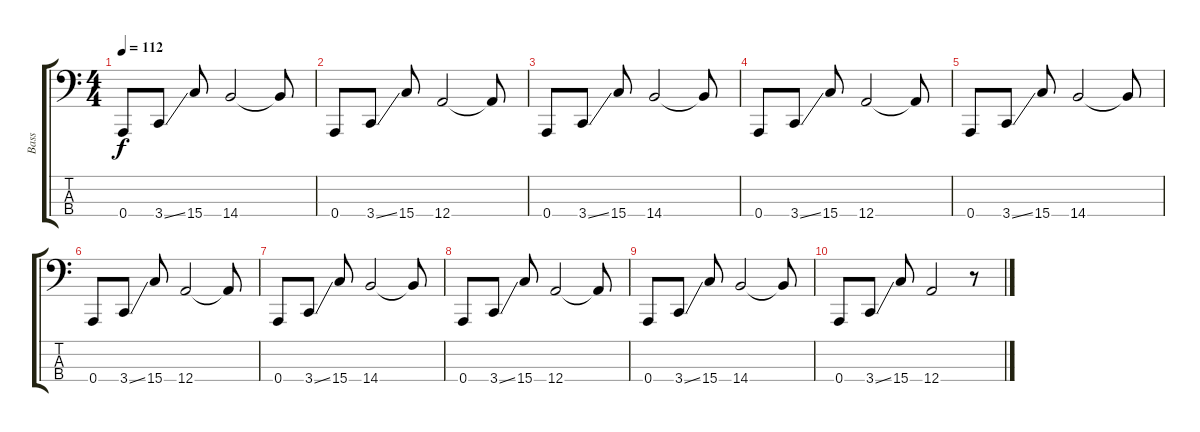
\track ("Bass" "Bass") {instrument electricbassfinger}
\staff {score tabs}
\tuning (F2 C2 G1 A0) {hide}
\ts (4 4)
\tempo 112
\clef f4
\ks c
0.4.8{dy f} 3.4{ss}.8 15.4.8 14.4.2 14.4{t}.8 |
0.4.8 3.4{ss}.8 15.4.8 12.4.2 12.4{t}.8 |
0.4.8 3.4{ss}.8 15.4.8 14.4.2 14.4{t}.8 |
0.4.8 3.4{ss}.8 15.4.8 12.4.2 12.4{t}.8 |
0.4.8 3.4{ss}.8 15.4.8 14.4.2 14.4{t}.8 |
0.4.8 3.4{ss}.8 15.4.8 12.4.2 12.4{t}.8 |
0.4.8 3.4{ss}.8 15.4.8 14.4.2 14.4{t}.8 |
0.4.8 3.4{ss}.8 15.4.8 12.4.2 12.4{t}.8 |
0.4.8 3.4{ss}.8 15.4.8 14.4.2 14.4{t}.8 |
0.4.8 3.4{ss}.8 15.4.8 12.4.2 r.8
